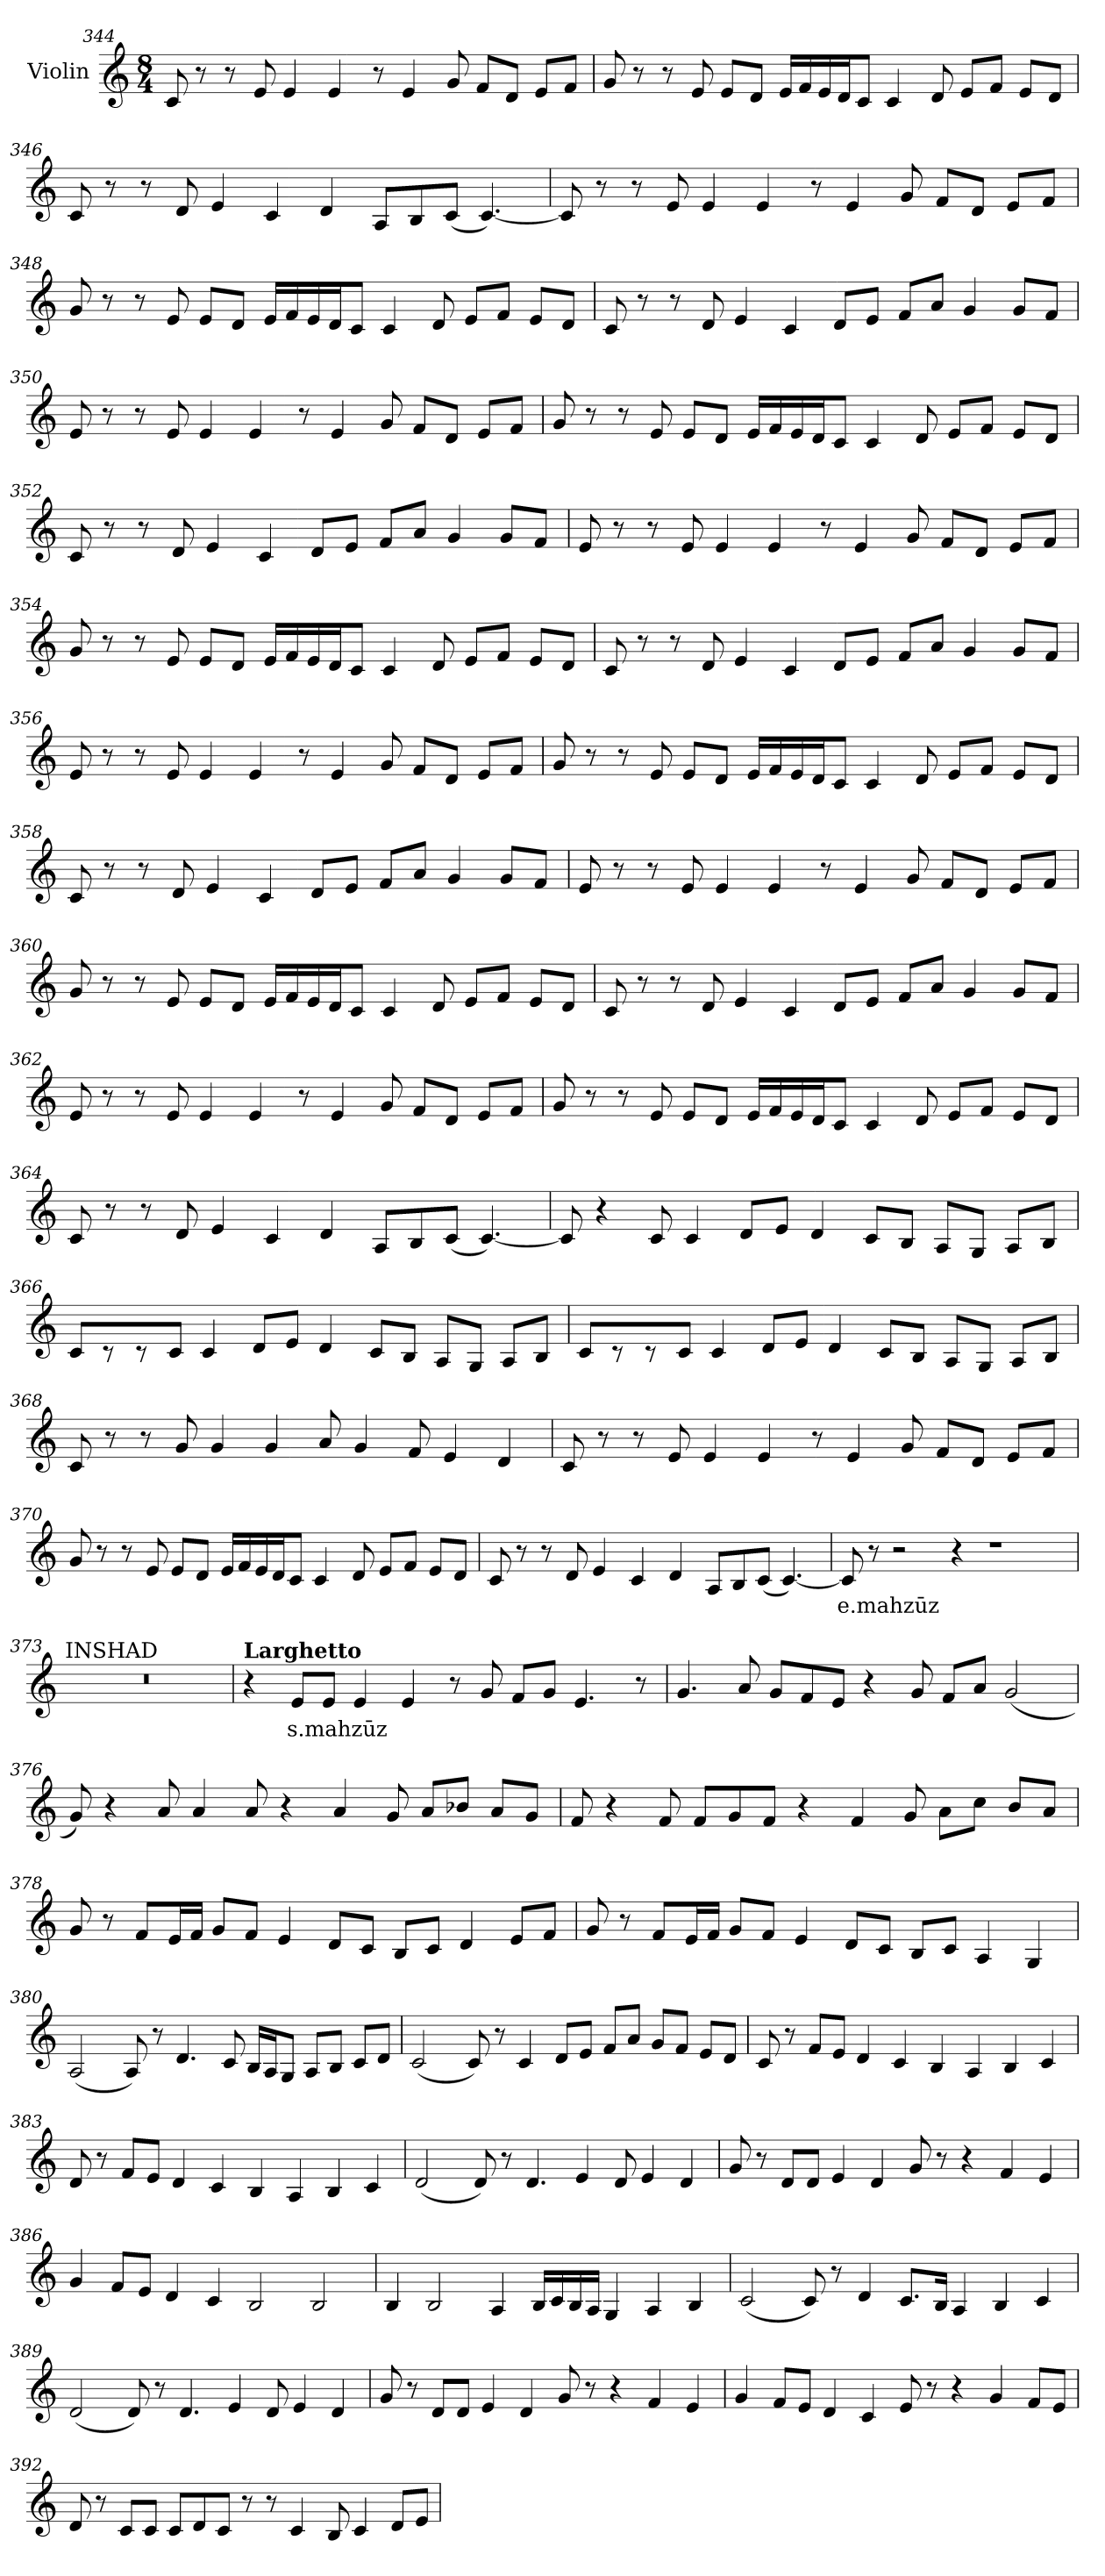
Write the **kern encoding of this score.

**kern	**text
*part1	*part1
*staff1	*staff1
*I"Violin	*
*clefG2	*
*k[]	*
*M8/4	*
=344	=344
8c/	.
8r	.
8r	.
8e/	.
4e/	.
4e/	.
8r	.
4e/	.
8g/	.
8f/L	.
8d/J	.
8e/L	.
8f/J	.
!!LO:LB:g=z
=345	=345
8g/	.
8r	.
8r	.
8e/	.
8e/L	.
8d/J	.
16e/LL	.
16f/	.
16e/	.
16d/J	.
8c/J	.
4c/	.
8d/	.
8e/L	.
8f/J	.
8e/L	.
8d/J	.
=346	=346
8c/	.
8r	.
8r	.
8d/	.
4e/	.
4c/	.
4d/	.
8A/L	.
8B/	.
(<8c/J	.
[4.c/)	.
!!LO:LB:g=z
=347	=347
8c/]	.
8r	.
8r	.
8e/	.
4e/	.
4e/	.
8r	.
4e/	.
8g/	.
8f/L	.
8d/J	.
8e/L	.
8f/J	.
=348	=348
8g/	.
8r	.
8r	.
8e/	.
8e/L	.
8d/J	.
16e/LL	.
16f/	.
16e/	.
16d/J	.
8c/J	.
4c/	.
8d/	.
8e/L	.
8f/J	.
8e/L	.
8d/J	.
!!LO:LB:g=z
=349	=349
8c/	.
8r	.
8r	.
8d/	.
4e/	.
4c/	.
8d/L	.
8e/J	.
8f/L	.
8a/J	.
4g/	.
8g/L	.
8f/J	.
=350	=350
8e/	.
8r	.
8r	.
8e/	.
4e/	.
4e/	.
8r	.
4e/	.
8g/	.
8f/L	.
8d/J	.
8e/L	.
8f/J	.
!!LO:LB:g=z
=351	=351
8g/	.
8r	.
8r	.
8e/	.
8e/L	.
8d/J	.
16e/LL	.
16f/	.
16e/	.
16d/J	.
8c/J	.
4c/	.
8d/	.
8e/L	.
8f/J	.
8e/L	.
8d/J	.
=352	=352
8c/	.
8r	.
8r	.
8d/	.
4e/	.
4c/	.
8d/L	.
8e/J	.
8f/L	.
8a/J	.
4g/	.
8g/L	.
8f/J	.
!!LO:PB:g=z
=353	=353
8e/	.
8r	.
8r	.
8e/	.
4e/	.
4e/	.
8r	.
4e/	.
8g/	.
8f/L	.
8d/J	.
8e/L	.
8f/J	.
=354	=354
8g/	.
8r	.
8r	.
8e/	.
8e/L	.
8d/J	.
16e/LL	.
16f/	.
16e/	.
16d/J	.
8c/J	.
4c/	.
8d/	.
8e/L	.
8f/J	.
8e/L	.
8d/J	.
!!LO:PB:g=z
=355	=355
8c/	.
8r	.
8r	.
8d/	.
4e/	.
4c/	.
8d/L	.
8e/J	.
8f/L	.
8a/J	.
4g/	.
8g/L	.
8f/J	.
=356	=356
8e/	.
8r	.
8r	.
8e/	.
4e/	.
4e/	.
8r	.
4e/	.
8g/	.
8f/L	.
8d/J	.
8e/L	.
8f/J	.
!!LO:LB:g=z
=357	=357
8g/	.
8r	.
8r	.
8e/	.
8e/L	.
8d/J	.
16e/LL	.
16f/	.
16e/	.
16d/J	.
8c/J	.
4c/	.
8d/	.
8e/L	.
8f/J	.
8e/L	.
8d/J	.
=358	=358
8c/	.
8r	.
8r	.
8d/	.
4e/	.
4c/	.
8d/L	.
8e/J	.
8f/L	.
8a/J	.
4g/	.
8g/L	.
8f/J	.
!!LO:LB:g=z
=359	=359
8e/	.
8r	.
8r	.
8e/	.
4e/	.
4e/	.
8r	.
4e/	.
8g/	.
8f/L	.
8d/J	.
8e/L	.
8f/J	.
=360	=360
8g/	.
8r	.
8r	.
8e/	.
8e/L	.
8d/J	.
16e/LL	.
16f/	.
16e/	.
16d/J	.
8c/J	.
4c/	.
8d/	.
8e/L	.
8f/J	.
8e/L	.
8d/J	.
!!LO:LB:g=z
=361	=361
8c/	.
8r	.
8r	.
8d/	.
4e/	.
4c/	.
8d/L	.
8e/J	.
8f/L	.
8a/J	.
4g/	.
8g/L	.
8f/J	.
=362	=362
8e/	.
8r	.
8r	.
8e/	.
4e/	.
4e/	.
8r	.
4e/	.
8g/	.
8f/L	.
8d/J	.
8e/L	.
8f/J	.
!!LO:LB:g=z
=363	=363
8g/	.
8r	.
8r	.
8e/	.
8e/L	.
8d/J	.
16e/LL	.
16f/	.
16e/	.
16d/J	.
8c/J	.
4c/	.
8d/	.
8e/L	.
8f/J	.
8e/L	.
8d/J	.
=364	=364
8c/	.
8r	.
8r	.
8d/	.
4e/	.
4c/	.
4d/	.
8A/L	.
8B/	.
(<8c/J	.
[4.c/)	.
!!LO:LB:g=z
=365	=365
8c/]	.
4r	.
8c/	.
4c/	.
8d/L	.
8e/J	.
4d/	.
8c/L	.
8B/J	.
8A/L	.
8G/J	.
8A/L	.
8B/J	.
=366	=366
8c/L	.
8r	.
8r	.
8c/J	.
4c/	.
8d/L	.
8e/J	.
4d/	.
8c/L	.
8B/J	.
8A/L	.
8G/J	.
8A/L	.
8B/J	.
!!LO:LB:g=z
=367	=367
8c/L	.
8r	.
8r	.
8c/J	.
4c/	.
8d/L	.
8e/J	.
4d/	.
8c/L	.
8B/J	.
8A/L	.
8G/J	.
8A/L	.
8B/J	.
=368	=368
8c/	.
8r	.
8r	.
8g/	.
4g/	.
4g/	.
8a/	.
4g/	.
8f/	.
4e/	.
4d/	.
!!LO:LB:g=z
=369	=369
8c/	.
8r	.
8r	.
8e/	.
4e/	.
4e/	.
8r	.
4e/	.
8g/	.
8f/L	.
8d/J	.
8e/L	.
8f/J	.
=370	=370
8g/	.
8r	.
8r	.
8e/	.
8e/L	.
8d/J	.
16e/LL	.
16f/	.
16e/	.
16d/J	.
8c/J	.
4c/	.
8d/	.
8e/L	.
8f/J	.
8e/L	.
8d/J	.
!!LO:PB:g=z
=371	=371
8c/	.
8r	.
8r	.
8d/	.
4e/	.
4c/	.
4d/	.
8A/L	.
8B/	.
(<8c/J	.
[4.c/)	.
=372	=372
!	!LO:LY:b
8c/]	e.mahzūz
8r	.
2r	.
4r	.
1r	.
=373	=373
!LO:TX:a:t=INSHAD	!
0r	.
!!LO:LB:g=z
=374	=374
*MM100	*
!LO:TX:a:B:t=Larghetto	!
4r	.
!	!LO:LY:b
8e/L	s.mahzūz
8e/J	.
4e/	.
4e/	.
8r	.
8g/	.
8f/L	.
8g/J	.
4.e/	.
8r	.
=375	=375
4.g/	.
8a/	.
8g/L	.
8f/	.
8e/J	.
4r	.
8g/	.
8f/L	.
8a/J	.
(<2g/	.
!!LO:LB:g=z
=376	=376
8g/)	.
4r	.
8a/	.
4a/	.
8a/	.
4r	.
4a/	.
8g/	.
8a/L	.
8b-X/J	.
8a/L	.
8g/J	.
!!LO:LB:g=z
=377	=377
8f/	.
4r	.
8f/	.
8f/L	.
8g/	.
8f/J	.
4r	.
4f/	.
8g/	.
8a\L	.
8cc\J	.
8b/L	.
8a/J	.
=378	=378
8g/	.
8r	.
8f/L	.
16e/L	.
16f/JJ	.
8g/L	.
8f/J	.
4e/	.
8d/L	.
8c/J	.
8B/L	.
8c/J	.
4d/	.
8e/L	.
8f/J	.
!!LO:LB:g=z
=379	=379
8g/	.
8r	.
8f/L	.
16e/L	.
16f/JJ	.
8g/L	.
8f/J	.
4e/	.
8d/L	.
8c/J	.
8B/L	.
8c/J	.
4A/	.
4G/	.
=380	=380
(<2A/	.
8A/)	.
8r	.
4.d/	.
8c/	.
16B/LL	.
16A/J	.
8G/J	.
8A/L	.
8B/J	.
8c/L	.
8d/J	.
!!LO:LB:g=z
=381	=381
(<2c/	.
8c/)	.
8r	.
4c/	.
8d/L	.
8e/J	.
8f/L	.
8a/J	.
8g/L	.
8f/J	.
8e/L	.
8d/J	.
=382	=382
8c/	.
8r	.
8f/L	.
8e/J	.
4d/	.
4c/	.
4B/	.
4A/	.
4B/	.
4c/	.
!!LO:LB:g=z
=383	=383
8d/	.
8r	.
8f/L	.
8e/J	.
4d/	.
4c/	.
4B/	.
4A/	.
4B/	.
4c/	.
=384	=384
(<2d/	.
8d/)	.
8r	.
4.d/	.
4e/	.
8d/	.
4e/	.
4d/	.
=385	=385
8g/	.
8r	.
8d/L	.
8d/J	.
4e/	.
4d/	.
8g/	.
8r	.
4r	.
4f/	.
4e/	.
!!LO:LB:g=z
=386	=386
4g/	.
8f/L	.
8e/J	.
4d/	.
4c/	.
2B/	.
2B/	.
=387	=387
4B/	.
2B/	.
4A/	.
16B/LL	.
16c/	.
16B/	.
16A/JJ	.
4G/	.
4A/	.
4B/	.
=388	=388
(<2c/	.
8c/)	.
8r	.
4d/	.
8.c/L	.
16B/Jk	.
4A/	.
4B/	.
4c/	.
!!LO:PB:g=z
=389	=389
(<2d/	.
8d/)	.
8r	.
4.d/	.
4e/	.
8d/	.
4e/	.
4d/	.
=390	=390
8g/	.
8r	.
8d/L	.
8d/J	.
4e/	.
4d/	.
8g/	.
8r	.
4r	.
4f/	.
4e/	.
!!LO:LB:g=z
=391	=391
4g/	.
8f/L	.
8e/J	.
4d/	.
4c/	.
8e/	.
8r	.
4r	.
4g/	.
8f/L	.
8e/J	.
=392	=392
8d/	.
8r	.
8c/L	.
8c/J	.
8c/L	.
8d/	.
8c/J	.
8r	.
8r	.
4c/	.
8B/	.
4c/	.
8d/L	.
8e/J	.
=	=
*-	*-
